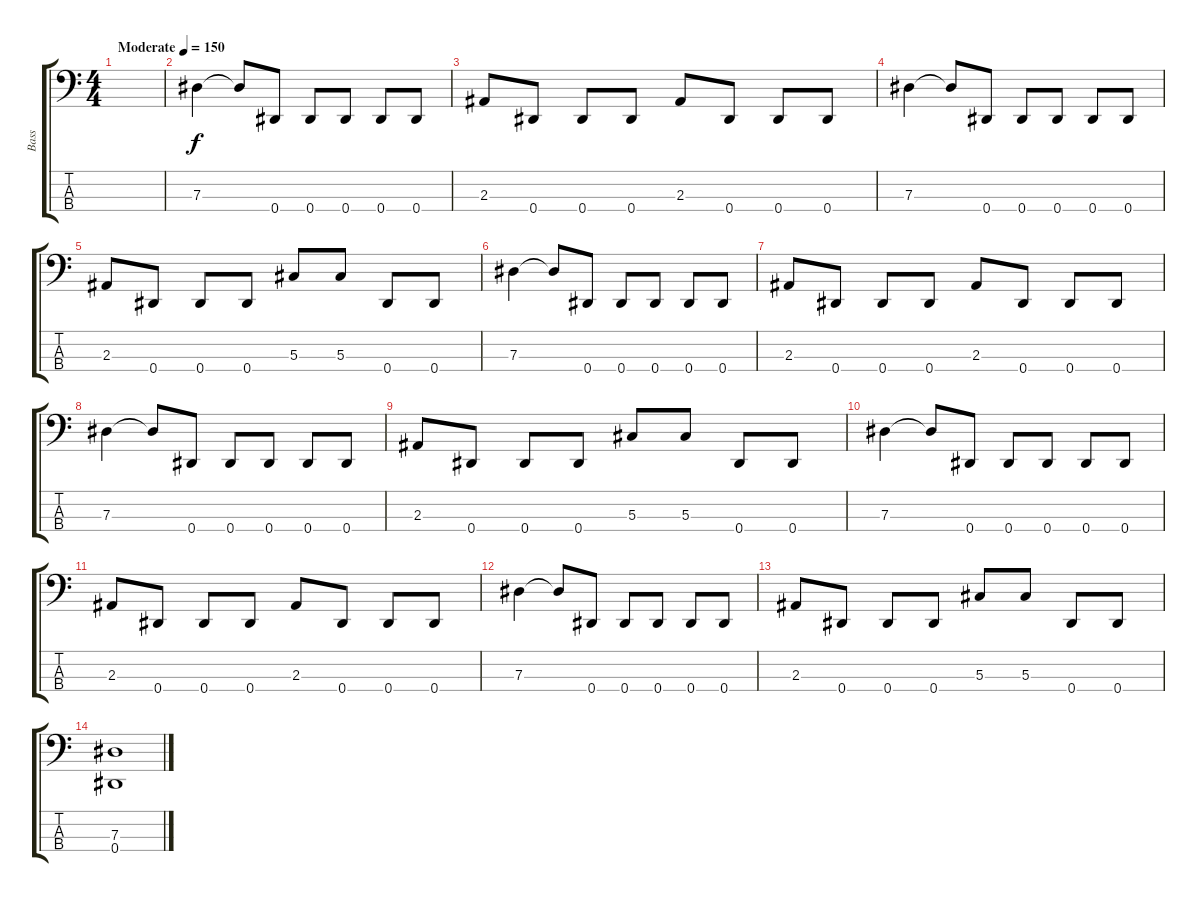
\track ("Bass" "Bass") {instrument electricbassfinger}
\staff {score tabs}
\tuning (Gb2 Db2 Ab1 Eb1) {hide}
\ts (4 4)
\tempo (150 "Moderate")
\clef f4
\ks c
|
7.3.4 7.3{t}.8 0.4.8 0.4.8 0.4.8 0.4.8 0.4.8 |
2.3.8 0.4.8 0.4.8 0.4.8 2.3.8 0.4.8 0.4.8 0.4.8 |
7.3.4 7.3{t}.8 0.4.8 0.4.8 0.4.8 0.4.8 0.4.8 |
2.3.8 0.4.8 0.4.8 0.4.8 5.3.8 5.3.8 0.4.8 0.4.8 |
7.3.4 7.3{t}.8 0.4.8 0.4.8 0.4.8 0.4.8 0.4.8 |
2.3.8 0.4.8 0.4.8 0.4.8 2.3.8 0.4.8 0.4.8 0.4.8 |
7.3.4 7.3{t}.8 0.4.8 0.4.8 0.4.8 0.4.8 0.4.8 |
2.3.8 0.4.8 0.4.8 0.4.8 5.3.8 5.3.8 0.4.8 0.4.8 |
7.3.4 7.3{t}.8 0.4.8 0.4.8 0.4.8 0.4.8 0.4.8 |
2.3.8 0.4.8 0.4.8 0.4.8 2.3.8 0.4.8 0.4.8 0.4.8 |
7.3.4 7.3{t}.8 0.4.8 0.4.8 0.4.8 0.4.8 0.4.8 |
2.3.8 0.4.8 0.4.8 0.4.8 5.3.8 5.3.8 0.4.8 0.4.8 |
(7.3 0.4).1
